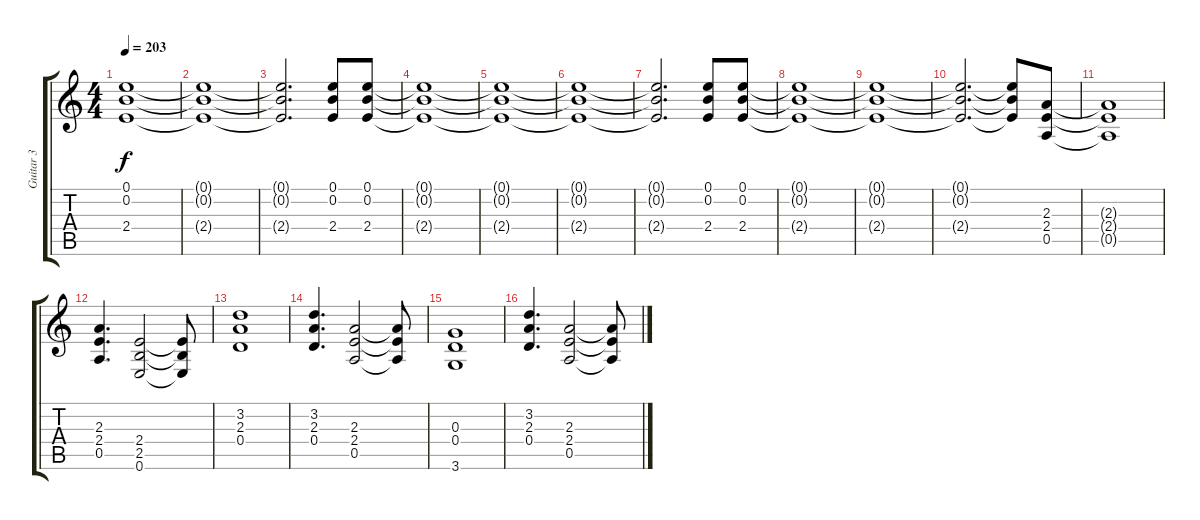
\track ("Guitar 3" "Guitar 3") {instrument distortionguitar}
\staff {score tabs}
\tuning (E4 B3 G3 D3 A2 E2) {hide}
\ts (4 4)
\tempo 203
\clef g2
\ks c
(0.1{t} 0.2{t} 2.4{t}).1{dy f} |
(0.1{t} 0.2{t} 2.4{t}).1 |
(0.1{t} 0.2{t} 2.4{t}).2{d} (0.1 0.2 2.4).8 (0.1 0.2 2.4).8 |
(0.1{t} 0.2{t} 2.4{t}).1 |
(0.1{t} 0.2{t} 2.4{t}).1 |
(0.1{t} 0.2{t} 2.4{t}).1 |
(0.1{t} 0.2{t} 2.4{t}).2{d} (0.1 0.2 2.4).8 (0.1 0.2 2.4).8 |
(0.1{t} 0.2{t} 2.4{t}).1 |
(0.1{t} 0.2{t} 2.4{t}).1 |
(0.1{t} 0.2{t} 2.4{t}).2{d} (0.1{t} 0.2{t} 2.4{t}).8 (2.3 2.4 0.5).8 |
(2.3{t} 2.4{t} 0.5{t}).1 |
(2.3 2.4 0.5).4{d} (2.4 2.5 0.6).2 (2.4{t} 2.5{t} 0.6{t}).8 |
(3.2 2.3 0.4).1 |
(3.2 2.3 0.4).4{d} (2.3 2.4 0.5).2 (2.3{t} 2.4{t} 0.5{t}).8 |
(0.3 0.4 3.6).1 |
(3.2 2.3 0.4).4{d} (2.3 2.4 0.5).2 (2.3{t} 2.4{t} 0.5{t}).8
